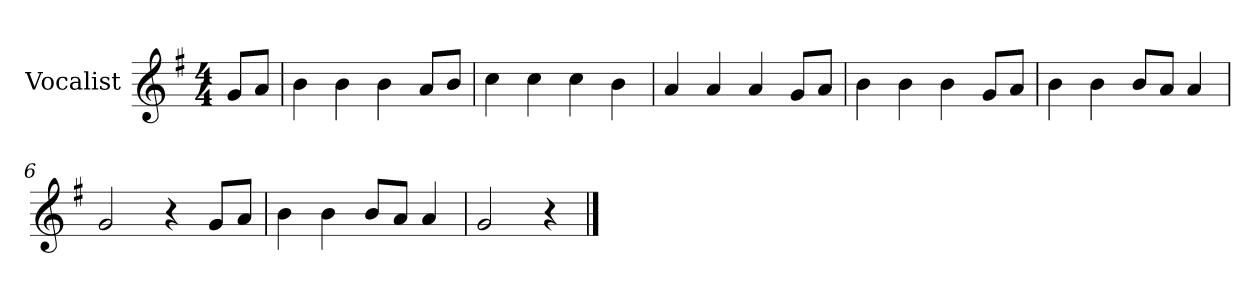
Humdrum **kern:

**kern
*part1
*staff1
*I"Vocalist
*k[f#]
*G:
*M4/4
=
8gL
8aJ
=1
4b
4b
4b
8aL
8bJ
=2
4cc
4cc
4cc
4b
=3
4a
4a
4a
8gL
8aJ
=4
4b
4b
4b
8gL
8aJ
=5
4b
4b
8bL
8aJ
4a
=6
2g
4r
8gL
8aJ
=7
4b
4b
8bL
8aJ
4a
=8
2g
4r
==
*-
